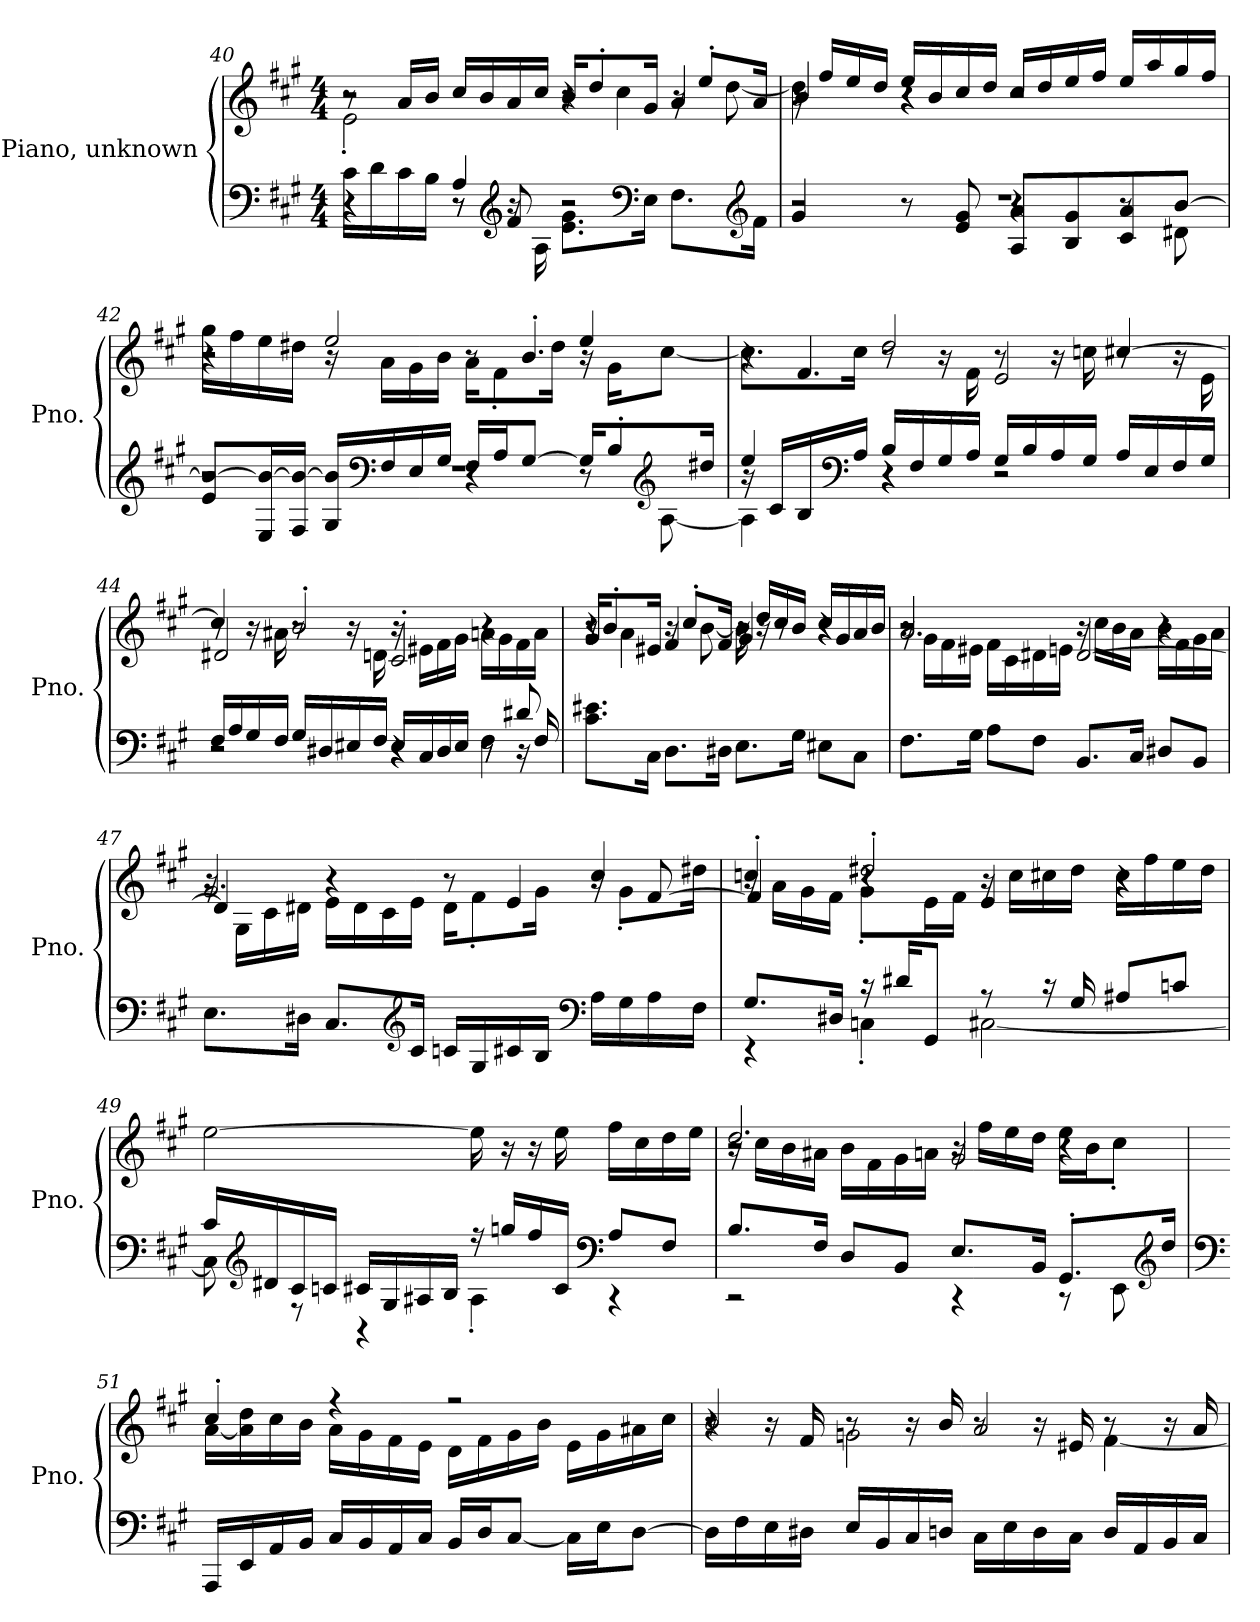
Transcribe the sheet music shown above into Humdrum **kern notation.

**kern	**kern
*part1	*part1
*staff2	*staff1
*I"Piano, unknown	*
*I'Pno.	*
*clefF4	*clefG2
*k[f#c#g#]	*k[f#c#g#]
*M4/4	*M4/4
=40	=40
*^	*^
*	*^	*	*^
4r	16c#\LL	4r	8r	2e'\	2r
.	16d\	.	.	.	.
.	16c#\	.	16a/LL	.	.
.	16B\JJ	.	16b/JJ	.	.
8r	8r	4A/	16cc#/LL	.	.
.	.	.	16b/	.	.
*clefG2	*	*	*	*	*
8f#/	16r	.	16a/	.	.
.	16A\	.	16cc#/JJ	.	.
2r	8.e\ 8.g#\L	2r	16b/KL	8r	4r
.	.	.	8dd'/	.	.
.	.	.	.	4cc#\	.
*clefF4	*	*	*	*	*
.	16E\Jk	.	16g#/Jk	.	.
.	8.F#\L	.	16r	.	4a/
.	.	.	8ee'/L	.	.
.	.	.	.	[8dd\	.
*clefG2	*	*	*	*	*
.	16f#\Jk	.	16a/Jk	.	.
!!LO:LB:g=z	!!	!!
=41	=41	=41	=41	=41	=41
1r	2r	4g#/	16r	4dd\]	4b/
.	.	.	16ff#/LL	.	.
.	.	.	16ee/	.	.
.	.	.	16dd/JJ	.	.
.	.	8r	16ee/LL	4r	4r
.	.	.	16b/	.	.
.	.	8e/ 8g#/	16cc#/	.	.
.	.	.	16dd/JJ	.	.
.	4r	8A/ 8a/L	16cc#/LL	2r	2r
.	.	.	16dd/	.	.
.	.	8B/ 8g#/	16ee/	.	.
.	.	.	16ff#/JJ	.	.
.	8r	8c#/ 8a/	16ee/LL	.	.
.	.	.	16aa/	.	.
.	8d#X\	[8b/J	16gg#/	.	.
.	.	.	16ff#/JJ	.	.
=42	=42	=42	=42	=42	=42
1r	2r	8e/ 8b/_L	2r	16gg#\LL	4r
.	.	.	.	16ff#\	.
.	.	16E/ 16b/_L	.	16ee\	.
.	.	16F#/ 16b/_JJ	.	16dd#X\JJ	.
.	.	16G#/ 16b/]LL	.	16r	2ee/
*clefF4	*	*	*	*	*
.	.	16F#/	.	16a\LL	.
.	.	16E/	.	16g#\	.
.	.	16G#/JJ	.	16b\JJ	.
.	4r	16F#/LL	8r	16a\KL	.
.	.	16A/J	.	8f#'\	.
.	.	[8G#/J	4.b'/	.	.
.	.	.	.	16dd#\Jk	.
.	8r	16G#/KL]	.	16r	4ee/
.	.	8B'/	.	16g#\KL	.
*clefG2	*	*	*	*	*
.	[8A\	.	.	[8cc#\J	.
.	.	16dd#X/Jk	.	.	.
!!LO:LB:g=z	!!	!!
=43	=43	=43	=43	=43	=43
4ee/	4A\]	16r	4r	8.cc#\L]	8r
.	.	16c#/LL	.	.	.
.	.	16B/	.	.	4.f#/
*clefF4	*	*	*	*	*
.	.	16A/JJ	.	16cc#\Jk	.
4r	4r	16B/LL	2dd/	8r	.
.	.	16F#/	.	.	.
.	.	16G#/	.	16r	.
.	.	16A/JJ	.	16f#\	.
2r	2r	16G#/LL	.	8r	2e/
.	.	16B/	.	.	.
.	.	16A/	.	16r	.
.	.	16G#/JJ	.	16ccn\	.
.	.	16A/LL	[4cc#X/	8r	.
.	.	16E/	.	.	.
.	.	16F#/	.	16r	.
.	.	16G#/JJ	.	16e\	.
=44	=44	=44	=44	=44	=44
2r	2r	16F#/LL	4cc#/]	8r	2d#X/
.	.	16A/	.	.	.
.	.	16G#/	.	16r	.
.	.	16F#/JJ	.	16a#X\	.
.	.	16G#/LL	2b'/	8r	.
.	.	16D#X/	.	.	.
.	.	16E#X/	.	16r	.
.	.	16F#/JJ	.	16dn\	.
4r	4r	16E#/LL	.	16r	2c#'/
.	.	16C#/	.	16e#X\LL	.
.	.	16D#/	.	16f#\	.
.	.	16E#/JJ	.	16g#\JJ	.
8r	4F#\	8r	4r	16an\LL	.
.	.	.	.	16g#\	.
8d#X/	.	16r	.	16f#\	.
.	.	16F#/	.	16a\JJ	.
*v	*v	*v	*	*	*
!!LO:LB:g=z	!!	!!
=45	=45	=45	=45
8.c#\ 8.e#X\L	16g#/KL	8r	4r
.	8b'/	.	.
.	.	4a\	.
16C#\Jk	16e#X/Jk	.	.
8.D\L	16r	.	4f#/
.	8cc#'/L	.	.
.	.	[8b\	.
16D#X\Jk	16f#/Jk	.	.
8.E\L	16r	16b\]	4g#/
.	16dd/LL	16r	.
.	16cc#/	8r	.
16G#\Jk	16b/JJ	.	.
8E#X\L	16cc#/LL	4r	4r
.	16g#/	.	.
8C#\J	16a/	.	.
.	16b/JJ	.	.
=46	=46	=46	=46
8.F#\L	2.a/	16r	2r
.	.	16g#\LL	.
.	.	16f#\	.
16G#\Jk	.	16e#X\JJ	.
8A\L	.	16f#\LL	.
.	.	16c#\	.
8F#\J	.	16d#X\	.
.	.	16en\JJ	.
8.BB/L	.	16r	[2d#/
.	.	16cc#\LL	.
.	.	16b\	.
16C#/Jk	.	16a\JJ	.
8D#X/L	4r	16b\LL	.
.	.	16f#\	.
8BB/J	.	16g#\	.
.	.	16a\JJ	.
!!LO:LB:g=z	!!	!!
=47	=47	=47	=47
8.E\L	2.g#/	16r	4d#/]
.	.	16G#\LL	.
.	.	16c#\	.
16D#X\Jk	.	16d#X\JJ	.
8.C#/L	.	16e\LL	4r
.	.	16d#\	.
.	.	16c#\	.
*clefG2	*	*	*
16c#/Jk	.	16e\JJ	.
16cn/LL	.	16d#\KL	8r
16G#/	.	8f#'\	.
16c#X/	.	.	4e/
16B/JJ	.	16g#\Jk	.
*clefF4	*	*	*
16A\LL	4cc#/	16r	.
16G#\	.	8g#'\L	.
16A\	.	.	[8f#/
16F#\JJ	.	16dd#X\Jk	.
=48	=48	=48	=48
*^	*	*	*
8.G#/L	4r	4ccn'/	16r	4f#/]
.	.	.	16a\LL	.
.	.	.	16g#\	.
16D#X/Jk	.	.	16f#\JJ	.
16r	4Cn'\	2dd#X'/	8g#'\L	4r
16d#X/KL	.	.	.	.
8GG#/J	.	.	16e\L	.
.	.	.	16f#\JJ	.
8r	[2C#X\	.	16r	4e/
.	.	.	16cc\LL	.
16r	.	.	16cc#X\	.
16G#/	.	.	16dd#\JJ	.
8A#X/L	.	4r	16cc#\LL	4r
.	.	.	16ff#\	.
8cn/J	.	.	16ee\	.
.	.	.	16dd#\JJ	.
*	*	*v	*v	*v
!!LO:LB:g=z
=49	=49	=49
16c#/LL	8C#\]	[2ee\
*clefG2	*	*
16d#X/	.	.
16c#/	8r	.
16cn/JJ	.	.
16c#X/LL	4r	.
16G#/	.	.
16A#X/	.	.
16B/JJ	.	.
16r	4A#'\	16ee\]
16ggn/LL	.	16r
16ff#/	.	16r
16c#/JJ	.	16ee\
*clefF4	*	*
8A#/L	4r	16ff#\LL
.	.	16cc#\
8F#/J	.	16dd\
.	.	16ee\JJ
=50	=50	=50
*	*	*^
*	*	*	*^
8.B/L	2r	2.dd/	16r	2r
.	.	.	16cc#\LL	.
.	.	.	16b\	.
16F#/Jk	.	.	16a#X\JJ	.
8D/L	.	.	16b\LL	.
.	.	.	16f#\	.
8BB/J	.	.	16g#\	.
.	.	.	16an\JJ	.
8.E/L	4r	.	16r	2g#/
.	.	.	16ff#\LL	.
.	.	.	16ee\	.
16BB/Jk	.	.	16dd\JJ	.
8.GG#'/L	8r	4r	16ee\LL	.
.	.	.	16b\J	.
.	8EE\	.	8cc#'\J	.
*clefG2	*	*	*	*
16dd/Jk	.	.	.	.
*v	*v	*	*	*
*	*v	*v	*v
!!LO:PB:g=z
=51	=51
*clefF4	*
*	*^
16AAA/LL	4cc#'/	[16a\LL
16EE/	.	16a\] 16dd\
16AA/	.	16cc#\
16BB/JJ	.	16b\JJ
16C#/LL	4r	16a\LL
16BB/	.	16g#\
16AA/	.	16f#\
16C#/JJ	.	16e\JJ
16BB/LL	2r	16d\LL
16D/J	.	16f#\
[8C#/J	.	16g#\
.	.	16b\JJ
16C#\LL]	.	16e\LL
16E\J	.	16g#\
[8D\J	.	16a#X\
.	.	16cc#\JJ
=52	=52	=52
*	*	*^
16D\LL]	2b/	4r	8r
16F#\	.	.	.
16E\	.	.	16r
16D#X\JJ	.	.	16f#/
16E/LL	.	2gn\	8r
16BB/	.	.	.
16C#/	.	.	16r
16Dn/JJ	.	.	16b/
16C#\LL	2a/	.	8r
16E\	.	.	.
16D\	.	.	16r
16C#\JJ	.	.	16e#X/
16D/LL	.	[4f#\	8r
16AA/	.	.	.
16BB/	.	.	16r
16C#/JJ	.	.	16a/
*	*v	*v	*v
=	=
*-	*-
